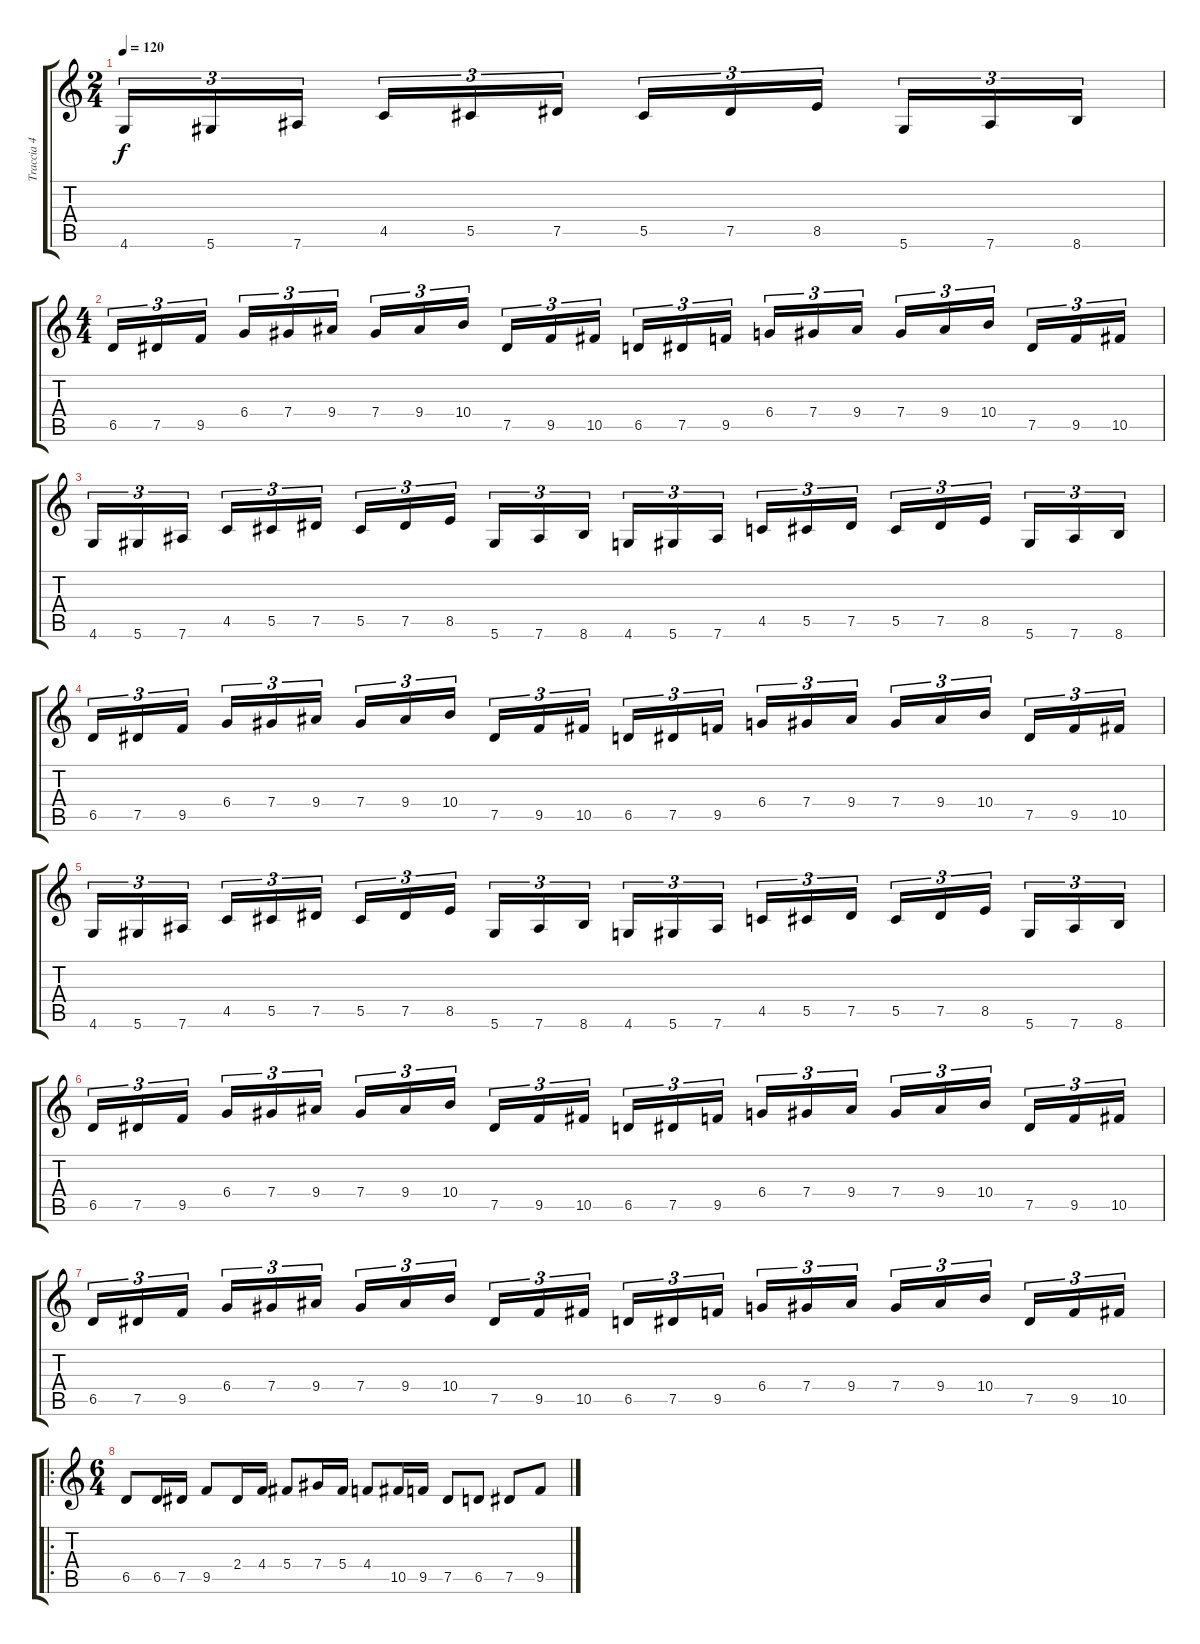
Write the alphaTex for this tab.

\track ("Traccia 4" "Traccia 4") {instrument acousticguitarnylon}
\staff {score tabs}
\tuning (Eb4 Bb3 Gb3 Db3 Ab2 Eb2) {hide}
\ts (2 4)
\tempo 120
\clef g2
\ks c
4.6.16{tu (3 2) dy f} 5.6.16{tu (3 2)} 7.6.16{tu (3 2)} 4.5.16{tu (3 2)} 5.5.16{tu (3 2)} 7.5.16{tu (3 2)} 5.5.16{tu (3 2)} 7.5.16{tu (3 2)} 8.5.16{tu (3 2)} 5.6.16{tu (3 2)} 7.6.16{tu (3 2)} 8.6.16{tu (3 2)} |
\ts (4 4)
6.5.16{tu (3 2)} 7.5.16{tu (3 2)} 9.5.16{tu (3 2)} 6.4.16{tu (3 2)} 7.4.16{tu (3 2)} 9.4.16{tu (3 2)} 7.4.16{tu (3 2)} 9.4.16{tu (3 2)} 10.4.16{tu (3 2)} 7.5.16{tu (3 2)} 9.5.16{tu (3 2)} 10.5.16{tu (3 2)} 6.5.16{tu (3 2)} 7.5.16{tu (3 2)} 9.5.16{tu (3 2)} 6.4.16{tu (3 2)} 7.4.16{tu (3 2)} 9.4.16{tu (3 2)} 7.4.16{tu (3 2)} 9.4.16{tu (3 2)} 10.4.16{tu (3 2)} 7.5.16{tu (3 2)} 9.5.16{tu (3 2)} 10.5.16{tu (3 2)} |
4.6.16{tu (3 2)} 5.6.16{tu (3 2)} 7.6.16{tu (3 2)} 4.5.16{tu (3 2)} 5.5.16{tu (3 2)} 7.5.16{tu (3 2)} 5.5.16{tu (3 2)} 7.5.16{tu (3 2)} 8.5.16{tu (3 2)} 5.6.16{tu (3 2)} 7.6.16{tu (3 2)} 8.6.16{tu (3 2)} 4.6.16{tu (3 2)} 5.6.16{tu (3 2)} 7.6.16{tu (3 2)} 4.5.16{tu (3 2)} 5.5.16{tu (3 2)} 7.5.16{tu (3 2)} 5.5.16{tu (3 2)} 7.5.16{tu (3 2)} 8.5.16{tu (3 2)} 5.6.16{tu (3 2)} 7.6.16{tu (3 2)} 8.6.16{tu (3 2)} |
6.5.16{tu (3 2)} 7.5.16{tu (3 2)} 9.5.16{tu (3 2)} 6.4.16{tu (3 2)} 7.4.16{tu (3 2)} 9.4.16{tu (3 2)} 7.4.16{tu (3 2)} 9.4.16{tu (3 2)} 10.4.16{tu (3 2)} 7.5.16{tu (3 2)} 9.5.16{tu (3 2)} 10.5.16{tu (3 2)} 6.5.16{tu (3 2)} 7.5.16{tu (3 2)} 9.5.16{tu (3 2)} 6.4.16{tu (3 2)} 7.4.16{tu (3 2)} 9.4.16{tu (3 2)} 7.4.16{tu (3 2)} 9.4.16{tu (3 2)} 10.4.16{tu (3 2)} 7.5.16{tu (3 2)} 9.5.16{tu (3 2)} 10.5.16{tu (3 2)} |
4.6.16{tu (3 2)} 5.6.16{tu (3 2)} 7.6.16{tu (3 2)} 4.5.16{tu (3 2)} 5.5.16{tu (3 2)} 7.5.16{tu (3 2)} 5.5.16{tu (3 2)} 7.5.16{tu (3 2)} 8.5.16{tu (3 2)} 5.6.16{tu (3 2)} 7.6.16{tu (3 2)} 8.6.16{tu (3 2)} 4.6.16{tu (3 2)} 5.6.16{tu (3 2)} 7.6.16{tu (3 2)} 4.5.16{tu (3 2)} 5.5.16{tu (3 2)} 7.5.16{tu (3 2)} 5.5.16{tu (3 2)} 7.5.16{tu (3 2)} 8.5.16{tu (3 2)} 5.6.16{tu (3 2)} 7.6.16{tu (3 2)} 8.6.16{tu (3 2)} |
6.5.16{tu (3 2)} 7.5.16{tu (3 2)} 9.5.16{tu (3 2)} 6.4.16{tu (3 2)} 7.4.16{tu (3 2)} 9.4.16{tu (3 2)} 7.4.16{tu (3 2)} 9.4.16{tu (3 2)} 10.4.16{tu (3 2)} 7.5.16{tu (3 2)} 9.5.16{tu (3 2)} 10.5.16{tu (3 2)} 6.5.16{tu (3 2)} 7.5.16{tu (3 2)} 9.5.16{tu (3 2)} 6.4.16{tu (3 2)} 7.4.16{tu (3 2)} 9.4.16{tu (3 2)} 7.4.16{tu (3 2)} 9.4.16{tu (3 2)} 10.4.16{tu (3 2)} 7.5.16{tu (3 2)} 9.5.16{tu (3 2)} 10.5.16{tu (3 2)} |
6.5.16{tu (3 2)} 7.5.16{tu (3 2)} 9.5.16{tu (3 2)} 6.4.16{tu (3 2)} 7.4.16{tu (3 2)} 9.4.16{tu (3 2)} 7.4.16{tu (3 2)} 9.4.16{tu (3 2)} 10.4.16{tu (3 2)} 7.5.16{tu (3 2)} 9.5.16{tu (3 2)} 10.5.16{tu (3 2)} 6.5.16{tu (3 2)} 7.5.16{tu (3 2)} 9.5.16{tu (3 2)} 6.4.16{tu (3 2)} 7.4.16{tu (3 2)} 9.4.16{tu (3 2)} 7.4.16{tu (3 2)} 9.4.16{tu (3 2)} 10.4.16{tu (3 2)} 7.5.16{tu (3 2)} 9.5.16{tu (3 2)} 10.5.16{tu (3 2)} |
\ro
\ts (6 4)
6.5.8 6.5.16 7.5.16 9.5.8 2.4.16 4.4.16 5.4.8 7.4.16 5.4.16 4.4.8 10.5.16 9.5.16 7.5.8 6.5.8 7.5.8 9.5.8
